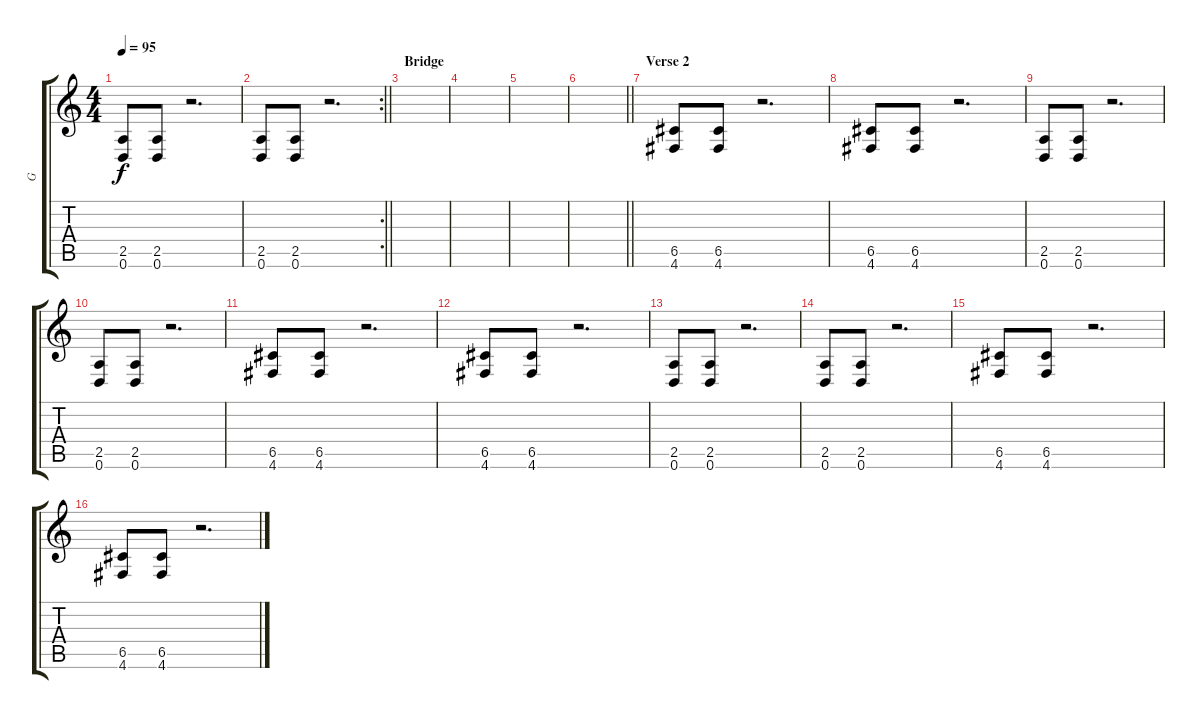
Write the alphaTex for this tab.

\track ("G" "G") {instrument distortionguitar}
\staff {score tabs}
\tuning (D4 A3 F3 C3 G2 D2) {hide}
\ts (4 4)
\tempo 95
\clef g2
\ks c
(2.5 0.6).8{dy f} (2.5 0.6).8 r.2{d} |
\rc 2
\barLineRight lightlight
(2.5 0.6).8 (2.5 0.6).8 r.2{d} |
\section ("" "Bridge")
|
|
|
\barLineRight lightlight
|
\section ("" "Verse 2")
(6.5 4.6).8 (6.5 4.6).8 r.2{d} |
(6.5 4.6).8 (6.5 4.6).8 r.2{d} |
(2.5 0.6).8 (2.5 0.6).8 r.2{d} |
(2.5 0.6).8 (2.5 0.6).8 r.2{d} |
(6.5 4.6).8 (6.5 4.6).8 r.2{d} |
(6.5 4.6).8 (6.5 4.6).8 r.2{d} |
(2.5 0.6).8 (2.5 0.6).8 r.2{d} |
(2.5 0.6).8 (2.5 0.6).8 r.2{d} |
(6.5 4.6).8 (6.5 4.6).8 r.2{d} |
(6.5 4.6).8 (6.5 4.6).8 r.2{d}
